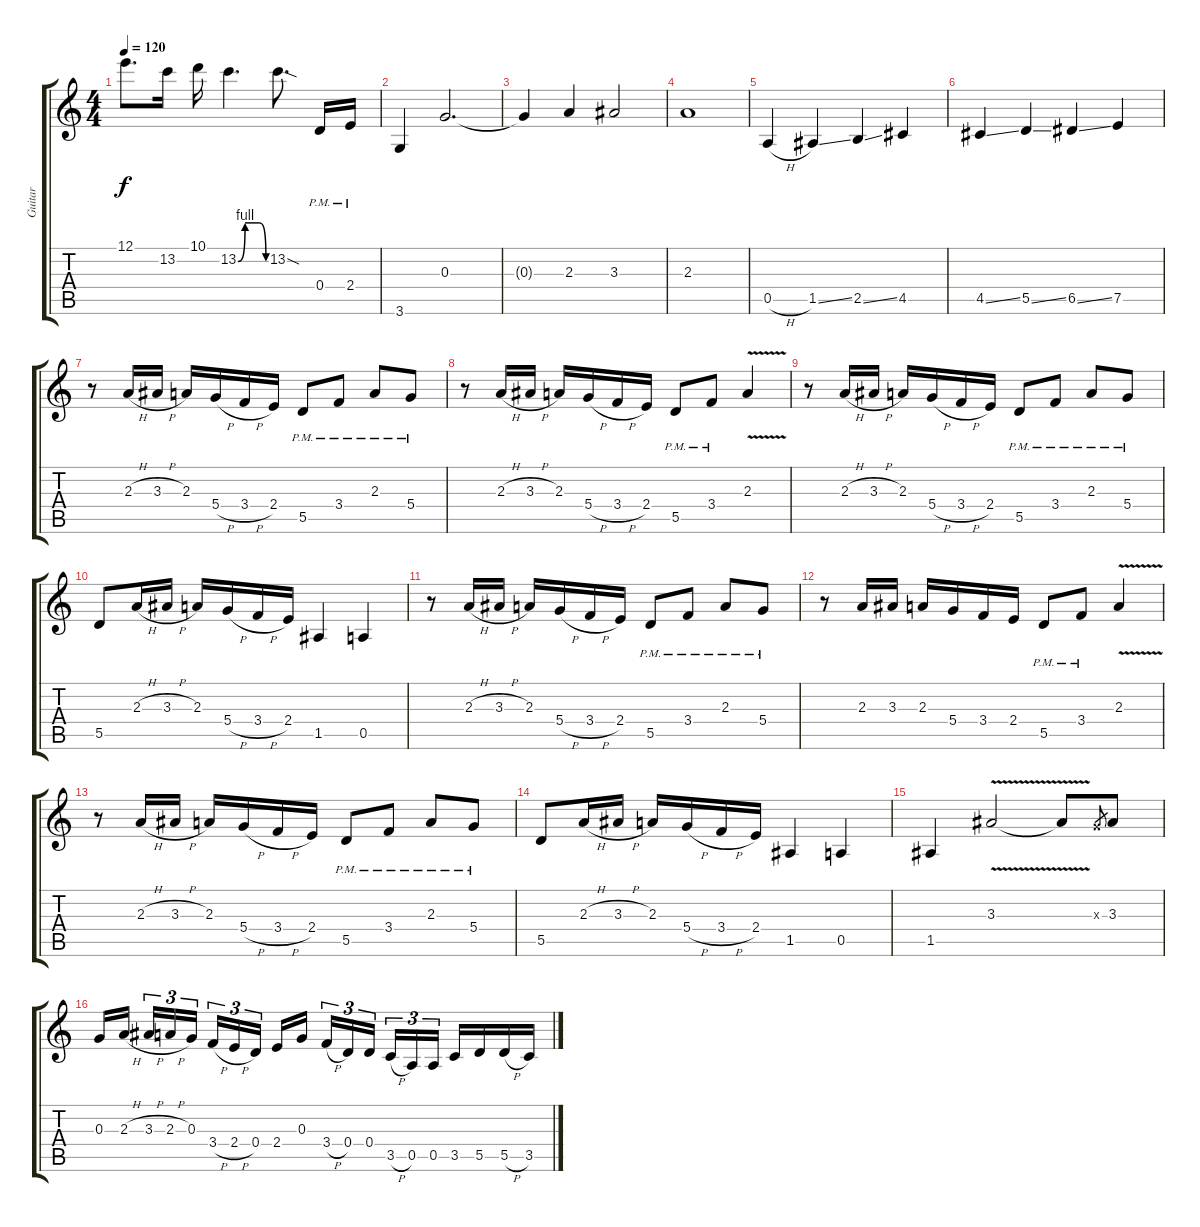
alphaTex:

\track ("Guitar" "Guitar") {instrument distortionguitar}
\staff {score tabs}
\tuning (E4 B3 G3 D3 A2 E2) {hide}
\ts (4 4)
\tempo 120
\clef g2
\ks c
12.1{t}.8{d dy f} 13.2.16 10.1.16 13.2{be (custom 0 0 15 4 30 4 45 4 60 0)}.4{d} 13.2{sod}.8{d} 0.4{pm}.16 2.4{pm}.16 |
3.6.4 0.3.2{d} |
0.3{t}.4 2.3.4 3.3.2 |
2.3.1 |
0.5{h}.4 1.5{ss}.4 2.5{ss}.4 4.5.4 |
4.5{ss}.4 5.5{ss}.4 6.5{ss}.4 7.5.4 |
r.8 2.3{h}.16 3.3{h}.16 2.3.16 5.4{h}.16 3.4{h}.16 2.4.16 5.5{pm}.8 3.4{pm}.8 2.3{pm}.8 5.4{pm}.8 |
r.8 2.3{h}.16 3.3{h}.16 2.3.16 5.4{h}.16 3.4{h}.16 2.4.16 5.5{pm}.8 3.4{pm}.8 2.3{v}.4 |
r.8 2.3{h}.16 3.3{h}.16 2.3.16 5.4{h}.16 3.4{h}.16 2.4.16 5.5{pm}.8 3.4{pm}.8 2.3{pm}.8 5.4{pm}.8 |
5.5.8 2.3{h}.16 3.3{h}.16 2.3.16 5.4{h}.16 3.4{h}.16 2.4.16 1.5.4 0.5.4 |
r.8 2.3{h}.16 3.3{h}.16 2.3.16 5.4{h}.16 3.4{h}.16 2.4.16 5.5{pm}.8 3.4{pm}.8 2.3{pm}.8 5.4{pm}.8 |
r.8 2.3.16 3.3.16 2.3.16 5.4.16 3.4.16 2.4.16 5.5{pm}.8 3.4{pm}.8 2.3{v}.4 |
r.8 2.3{h}.16 3.3{h}.16 2.3.16 5.4{h}.16 3.4{h}.16 2.4.16 5.5{pm}.8 3.4{pm}.8 2.3{pm}.8 5.4{pm}.8 |
5.5.8 2.3{h}.16 3.3{h}.16 2.3.16 5.4{h}.16 3.4{h}.16 2.4.16 1.5.4 0.5.4 |
1.5.4 3.3{v}.2 3.3{t}.8 0.3{x}.8{gr} 3.3.8 |
0.3.16 2.3{h}.16{beam splitsecondary} 3.3{h}.16{tu (3 2)} 2.3{h}.16{tu (3 2)} 0.3.16{tu (3 2)} 3.4{h}.16{tu (3 2)} 2.4{h}.16{tu (3 2)} 0.4.16{tu (3 2) beam splitsecondary} 2.4.16 0.3.16 3.4{h}.16{tu (3 2)} 0.4.16{tu (3 2)} 0.4.16{tu (3 2) beam splitsecondary} 3.5{h}.16{tu (3 2)} 0.5.16{tu (3 2)} 0.5.16{tu (3 2)} 3.5.16 5.5.16 5.5{h}.16 3.5.16
